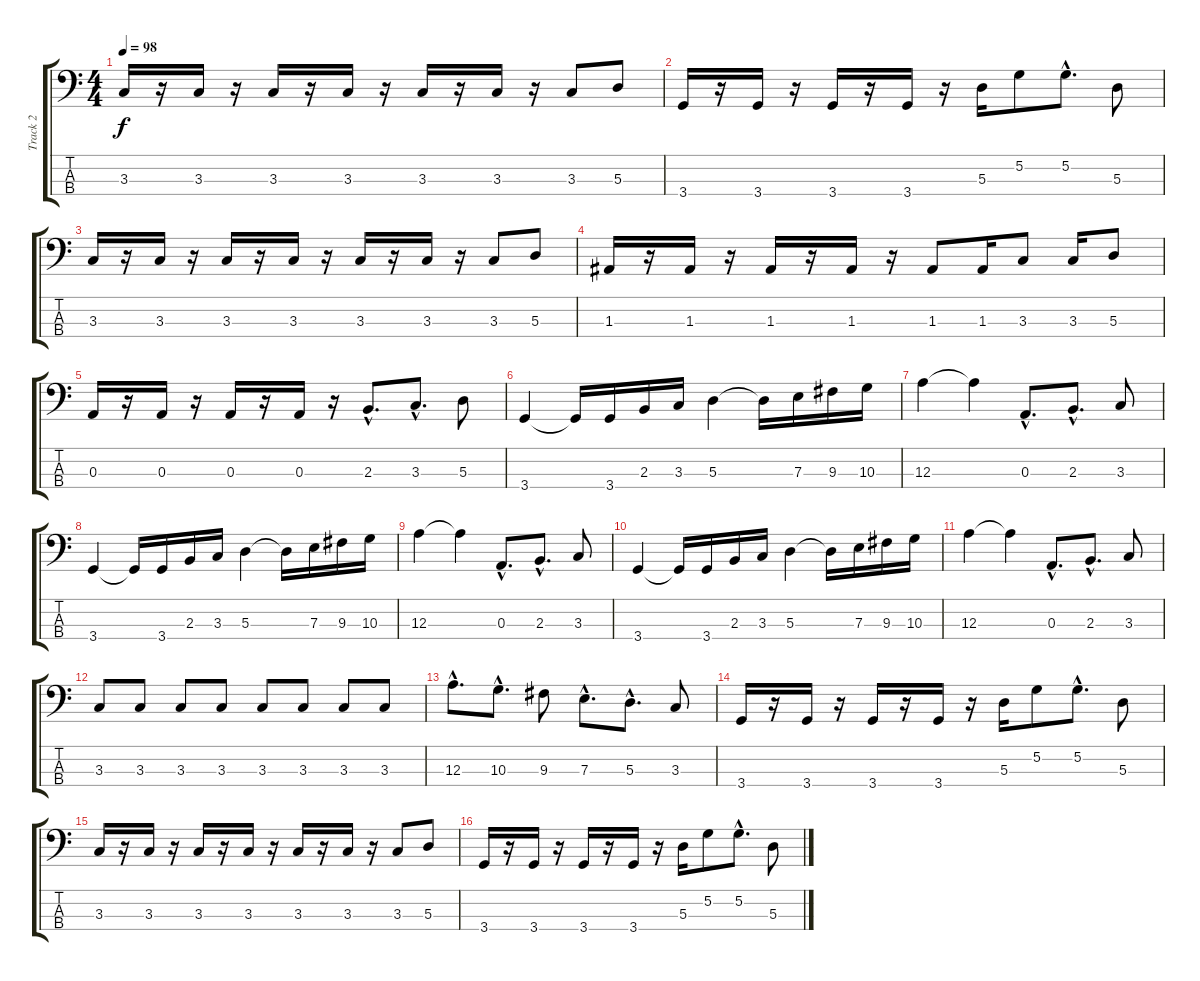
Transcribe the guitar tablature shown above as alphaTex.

\track ("Track 2" "Track 2") {instrument electricbasspick}
\staff {score tabs}
\tuning (G2 D2 A1 E1) {hide}
\ts (4 4)
\tempo 98
\clef f4
\ks c
3.3.16{dy f} r.16 3.3.16 r.16 3.3.16 r.16 3.3.16 r.16 3.3.16 r.16 3.3.16 r.16 3.3.8 5.3.8 |
3.4.16 r.16 3.4.16 r.16 3.4.16 r.16 3.4.16 r.16 5.3.16 5.2.8 5.2{hac}.8{d} 5.3.8 |
3.3.16 r.16 3.3.16 r.16 3.3.16 r.16 3.3.16 r.16 3.3.16 r.16 3.3.16 r.16 3.3.8 5.3.8 |
1.3.16 r.16 1.3.16 r.16 1.3.16 r.16 1.3.16 r.16 1.3.8 1.3.16 3.3.8 3.3.16 5.3.8 |
0.3.16 r.16 0.3.16 r.16 0.3.16 r.16 0.3.16 r.16 2.3{hac}.8{d} 3.3{hac}.8{d} 5.3.8 |
3.4.4 3.4{t}.16 3.4.16 2.3.16 3.3.16 5.3.4 5.3{t}.16 7.3.16 9.3.16 10.3.16 |
12.3.4 12.3{t}.4 0.3{hac}.8{d} 2.3{hac}.8{d} 3.3.8 |
3.4.4 3.4{t}.16 3.4.16 2.3.16 3.3.16 5.3.4 5.3{t}.16 7.3.16 9.3.16 10.3.16 |
12.3.4 12.3{t}.4 0.3{hac}.8{d} 2.3{hac}.8{d} 3.3.8 |
3.4.4 3.4{t}.16 3.4.16 2.3.16 3.3.16 5.3.4 5.3{t}.16 7.3.16 9.3.16 10.3.16 |
12.3.4 12.3{t}.4 0.3{hac}.8{d} 2.3{hac}.8{d} 3.3.8 |
3.3.8 3.3.8 3.3.8 3.3.8 3.3.8 3.3.8 3.3.8 3.3.8 |
12.3{hac}.8{d} 10.3{hac}.8{d} 9.3.8 7.3{hac}.8{d} 5.3{hac}.8{d} 3.3.8 |
3.4.16 r.16 3.4.16 r.16 3.4.16 r.16 3.4.16 r.16 5.3.16 5.2.8 5.2{hac}.8{d} 5.3.8 |
3.3.16 r.16 3.3.16 r.16 3.3.16 r.16 3.3.16 r.16 3.3.16 r.16 3.3.16 r.16 3.3.8 5.3.8 |
3.4.16 r.16 3.4.16 r.16 3.4.16 r.16 3.4.16 r.16 5.3.16 5.2.8 5.2{hac}.8{d} 5.3.8
